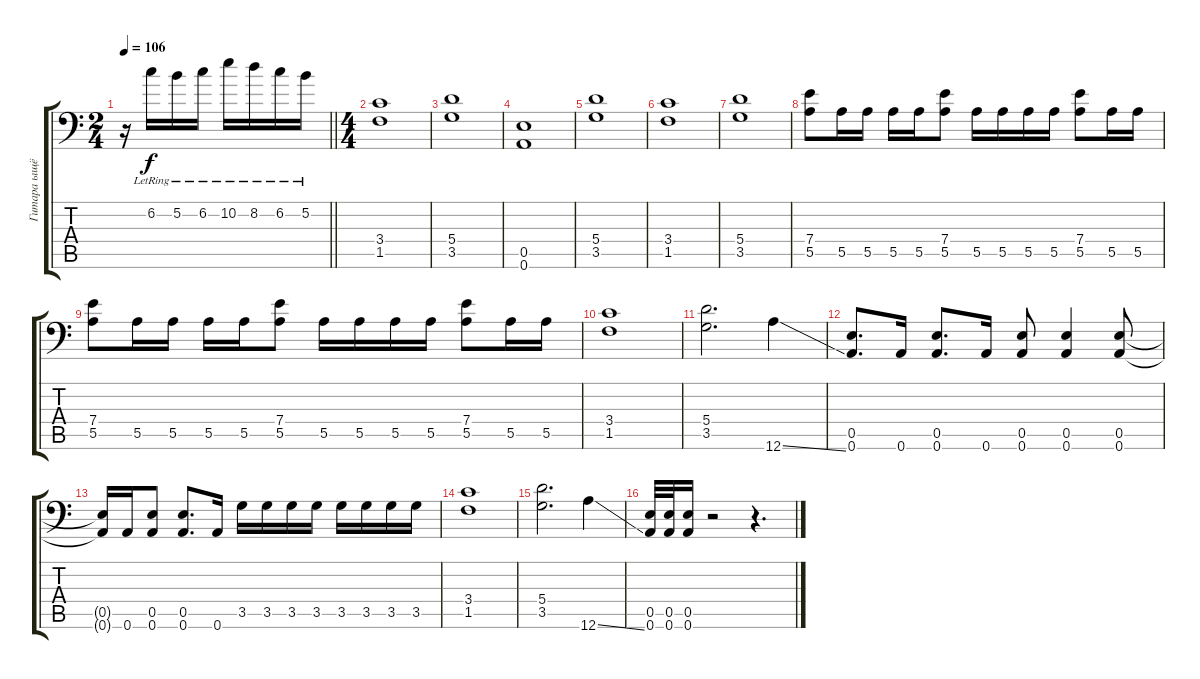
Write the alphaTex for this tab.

\track ("Гитара ыщё" "Гитара ыщё") {instrument distortionguitar}
\staff {score tabs}
\tuning (B3 Gb3 D3 A2 E2 A1) {hide}
\ts (2 4)
\tempo 106
\clef f4
\barLineRight lightlight
\ks c
r.16{dy f} 6.2{lr}.16 5.2{lr}.16 6.2{lr}.16 10.2{lr}.16 8.2{lr}.16 6.2{lr}.16 5.2{lr}.16 |
\ts (4 4)
(3.4 1.5).1 |
(5.4 3.5).1 |
(0.5 0.6).1 |
(5.4 3.5).1 |
(3.4 1.5).1 |
(5.4 3.5).1 |
(7.4 5.5).8 5.5.16 5.5.16 5.5.16 5.5.16 (7.4 5.5).8 5.5.16 5.5.16 5.5.16 5.5.16 (7.4 5.5).8 5.5.16 5.5.16 |
(7.4 5.5).8 5.5.16 5.5.16 5.5.16 5.5.16 (7.4 5.5).8 5.5.16 5.5.16 5.5.16 5.5.16 (7.4 5.5).8 5.5.16 5.5.16 |
(3.4 1.5).1 |
(5.4 3.5).2{d} 12.6{ss}.4 |
(0.5 0.6).8{d} 0.6.16 (0.5 0.6).8{d} 0.6.16 (0.5 0.6).8 (0.5 0.6).4 (0.5 0.6).8 |
(0.5{t} 0.6{t}).16 0.6.16 (0.5 0.6).8 (0.5 0.6).8{d} 0.6.16 3.5.16 3.5.16 3.5.16 3.5.16 3.5.16 3.5.16 3.5.16 3.5.16 |
(3.4 1.5).1 |
(5.4 3.5).2{d} 12.6{ss}.4 |
(0.5 0.6).32 (0.5 0.6).32 (0.5 0.6).16 r.2 r.4{d}
